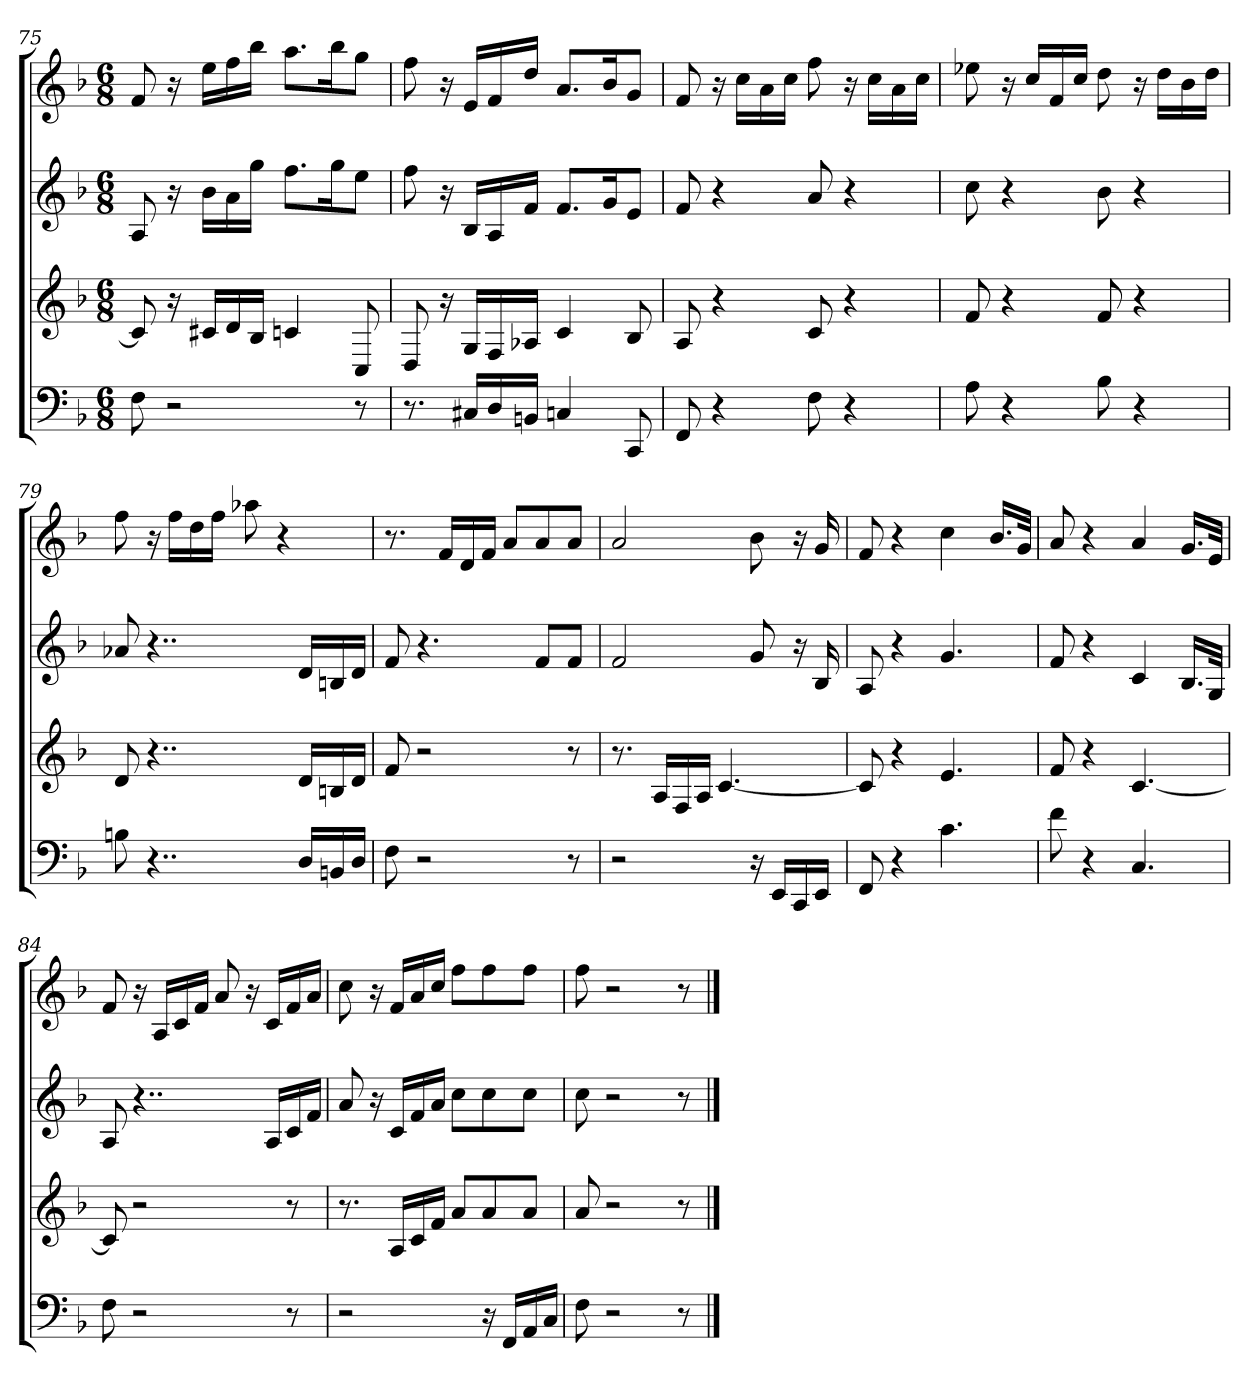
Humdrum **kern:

**kern	**kern	**kern	**kern
*part4	*part3	*part2	*part1
*staff4	*staff3	*staff2	*staff1
*k[b-]	*k[b-]	*k[b-]	*k[b-]
*F:	*F:	*F:	*F:
*M6/8	*M6/8	*M6/8	*M6/8
=75	=75	=75	=75
8F	8c]	8A	8f
2r	16r	16r	16r
.	16c#XLL	16b-LL	16eeLL
.	16d	16a	16ff
.	16B-JJ	16ggJJ	16bb-JJ
.	4cn	8.ffL	8.aaL
.	.	16ggK	16bb-K
8r	8C	8eeJ	8ggJ
=76	=76	=76	=76
8.r	8D	8ff	8ff
.	16r	16r	16r
16C#XLL	16GLL	16B-LL	16eLL
16D	16F	16A	16f
16BBnJJ	16A-XJJ	16fJJ	16ddJJ
4Cn	4c	8.fL	8.aL
.	.	16gK	16b-K
8CC	8B-	8eJ	8gJ
=77	=77	=77	=77
8FF	8A	8f	8f
4r	4r	4r	16r
.	.	.	16ccLL
.	.	.	16a
.	.	.	16ccJJ
8F	8c	8a	8ff
4r	4r	4r	16r
.	.	.	16ccLL
.	.	.	16a
.	.	.	16ccJJ
=78	=78	=78	=78
8A	8f	8cc	8ee-X
4r	4r	4r	16r
.	.	.	16ccLL
.	.	.	16f
.	.	.	16ccJJ
8B-	8f	8b-	8dd
4r	4r	4r	16r
.	.	.	16ddLL
.	.	.	16b-
.	.	.	16ddJJ
=79	=79	=79	=79
8Bn	8d	8a-X	8ff
4..r	4..r	4..r	16r
.	.	.	16ffLL
.	.	.	16dd
.	.	.	16ffJJ
.	.	.	8aa-X
.	.	.	4r
16DLL	16dLL	16dLL	.
16BBn	16Bn	16Bn	.
16DJJ	16dJJ	16dJJ	.
=80	=80	=80	=80
8F	8f	8f	8.r
2r	2r	4.r	.
.	.	.	16fLL
.	.	.	16d
.	.	.	16fJJ
.	.	.	8aL
.	.	8fL	8a
8r	8r	8fJ	8aJ
=81	=81	=81	=81
2r	8.r	2f	2a
.	16ALL	.	.
.	16F	.	.
.	16AJJ	.	.
.	[4.c	.	.
16r	.	8g	8b-
16EELL	.	.	.
16CC	.	16r	16r
16EEJJ	.	16B-	16g
=82	=82	=82	=82
8FF	8c]	8A	8f
4r	4r	4r	4r
4.c	4.e	4.g	4cc
.	.	.	16.b-LL
.	.	.	32gJJk
=83	=83	=83	=83
8f	8f	8f	8a
4r	4r	4r	4r
4.C	[4.c	4c	4a
.	.	16.B-LL	16.gLL
.	.	32GJJk	32eJJk
=84	=84	=84	=84
8F	8c]	8A	8f
2r	2r	4..r	16r
.	.	.	16ALL
.	.	.	16c
.	.	.	16fJJ
.	.	.	8a
.	.	.	16r
.	.	16ALL	16cLL
8r	8r	16c	16f
.	.	16fJJ	16aJJ
=85	=85	=85	=85
2r	8.r	8a	8cc
.	.	16r	16r
.	16ALL	16cLL	16fLL
.	16c	16f	16a
.	16fJJ	16aJJ	16ccJJ
.	8aL	8ccL	8ffL
16r	8a	8cc	8ff
16FFLL	.	.	.
16AA	8aJ	8ccJ	8ffJ
16CJJ	.	.	.
=86	=86	=86	=86
8F	8a	8cc	8ff
2r	2r	2r	2r
8r	8r	8r	8r
==	==	==	==
*-	*-	*-	*-
